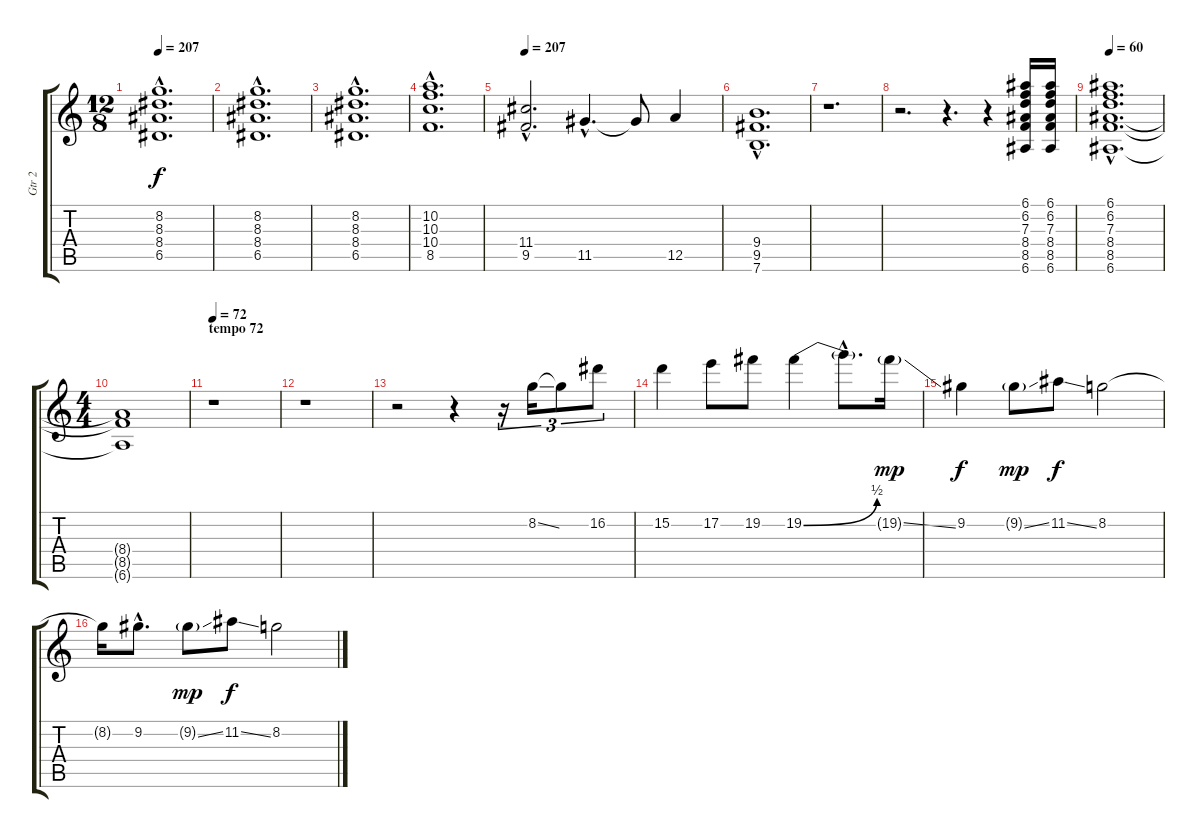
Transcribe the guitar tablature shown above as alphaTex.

\track ("Gtr 2" "Gtr 2") {instrument overdrivenguitar}
\staff {score tabs}
\tuning (E4 B3 G3 D3 A2 E2) {hide}
\ts (12 8)
\tempo 207
\clef g2
\ks c
(8.2{hac} 8.3{hac} 8.4{hac} 6.5{hac}).1{d dy f} |
(8.2{hac} 8.3{hac} 8.4{hac} 6.5{hac}).1{d} |
(8.2{hac} 8.3{hac} 8.4{hac} 6.5{hac}).1{d} |
(10.2{hac} 10.3{hac} 10.4{hac} 8.5{hac}).1{d} |
\tempo 207
(11.4{hac} 9.5{hac}).2{d} 11.5{hac}.4{d} 11.5{t}.8 12.5.4 |
(9.4{hac} 9.5{hac} 7.6{hac}).1{d} |
r.1{d} |
r.2{d} r.4{d} r.4 (6.1 6.2 7.3 8.4 8.5 6.6).16 (6.1 6.2 7.3 8.4 8.5 6.6).16 |
\tempo 60
(6.1{hac} 6.2{hac} 7.3{hac} 8.4{hac} 8.5{hac} 6.6{hac}).1{d} |
\ts (4 4)
(8.4{t} 8.5{t} 6.6{t}).1 |
\section ("" "tempo 72")
\tempo 72
r.1 |
r.1 |
r.2{volume 14} r.4 r.16{tu (3 2)} 8.2{ss}.16{tu (3 2)} 8.2{t}.8{tu (3 2)} 16.2.8{tu (3 2)} |
15.2.4 17.2.8 19.2.8 19.2{be (bend 0 0 60 2)}.4 19.2{hac t}.8{d} 19.2{ss g}.16{dy mp} |
9.2.4{dy f} 9.2{ss g}.8{dy mp} 11.2{ss}.8{dy f} 8.2.2 |
8.2{t}.16 9.2{hac}.8{d} 9.2{ss g}.8{dy mp} 11.2{ss}.8{dy f} 8.2.2
